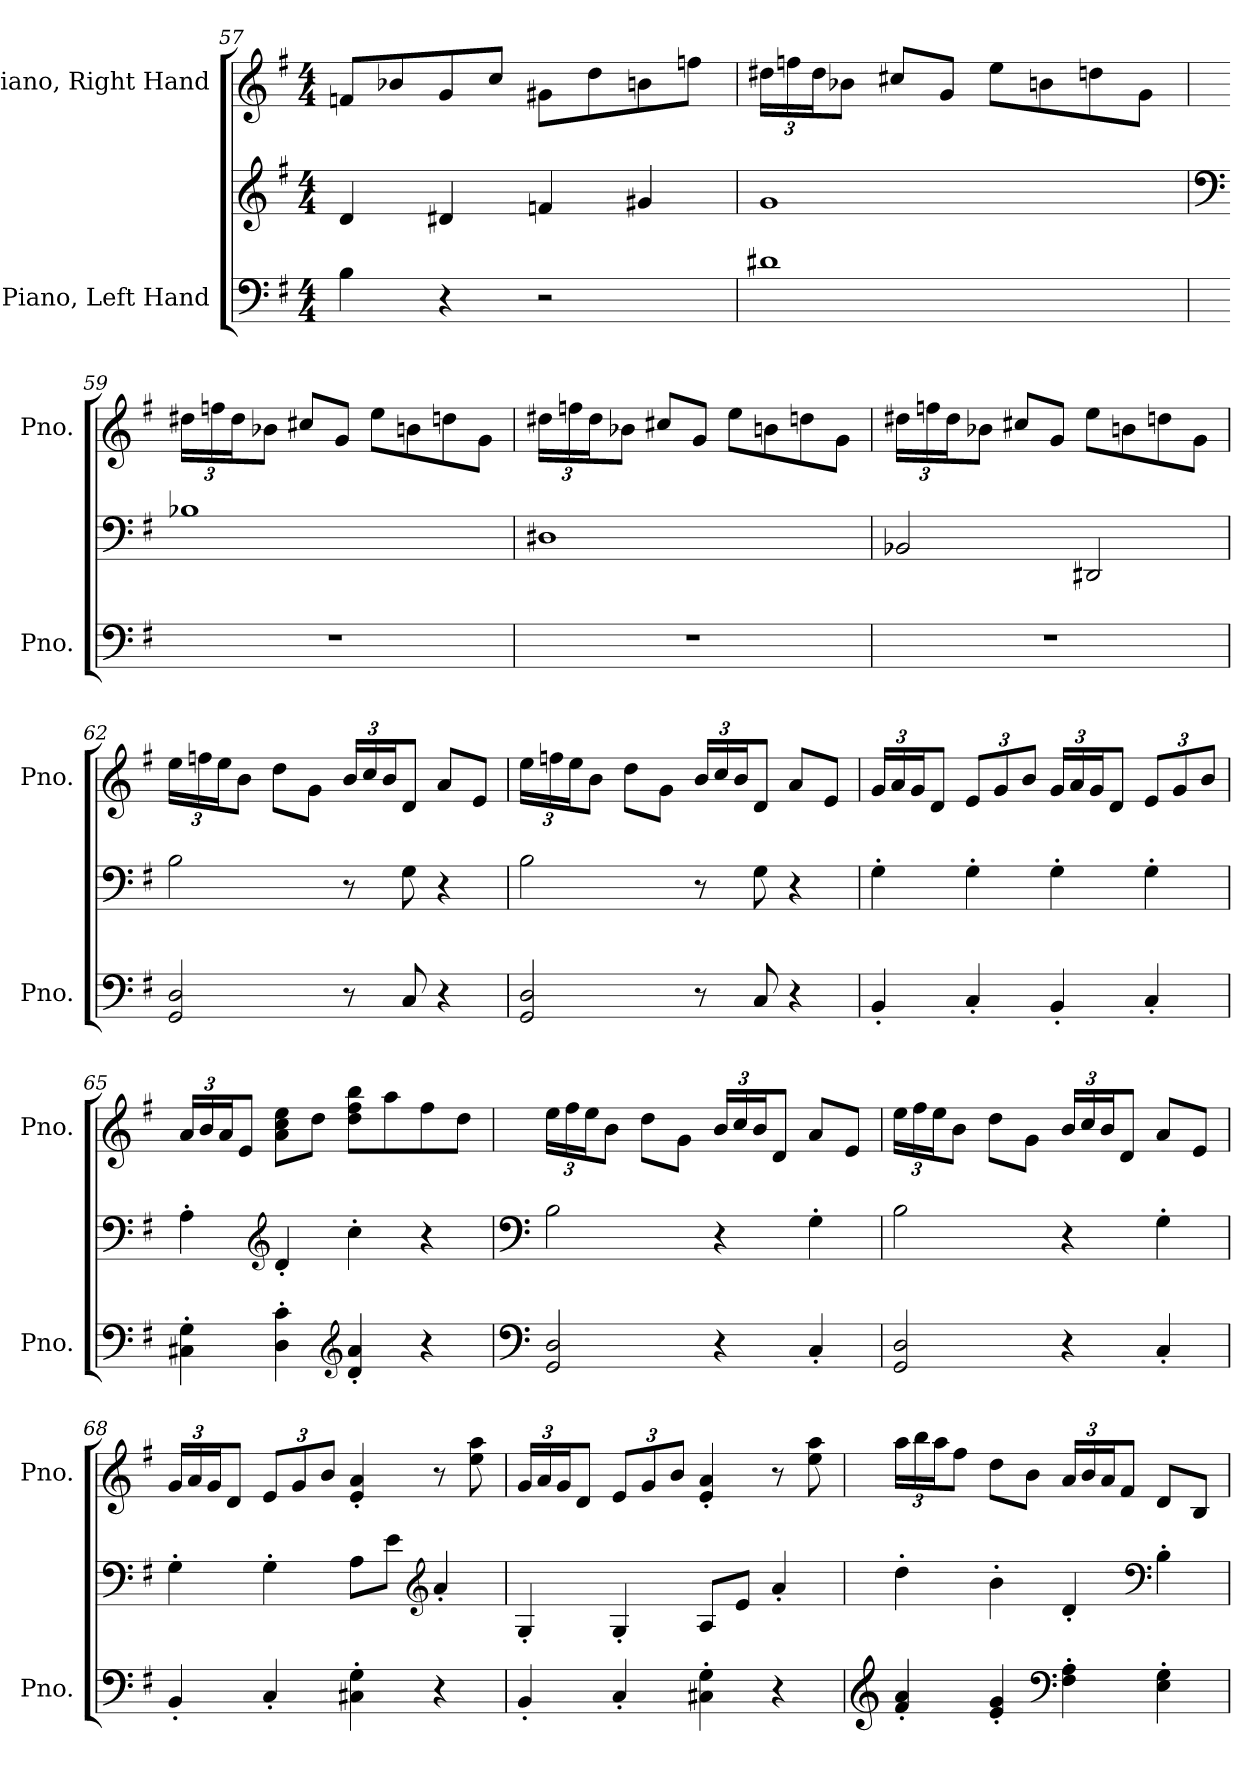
**kern	**kern	**kern
*part2	*part2	*part1
*staff3	*staff2	*staff1
*I"Piano, Left Hand	*	*I"Piano, Right Hand
*I'Pno.	*	*I'Pno.
*clefF4	*clefG2	*clefG2
*k[f#]	*k[f#]	*k[f#]
*M4/4	*M4/4	*M4/4
=57	=57	=57
4B\	4d/	8fn/L
.	.	8b-X/
4r	4d#X/	8g/
.	.	8cc/J
2r	4fn/	8g#X\L
.	.	8dd\
.	4g#X/	8bn\
.	.	8ffn\J
!!LO:PB:g=z
=58	=58	=58
*	*	*Xbrackettup
1d#X	1g	24dd#X\LL
.	.	24ffn\
.	.	24dd#\J
.	.	8b-X\J
.	.	8cc#X/L
.	.	8g/J
.	.	8ee\L
.	.	8bn\
.	.	8ddn\
.	.	8g\J
=59	=59	=59
*	*clefF4	*
1r	1B-X	24dd#X\LL
.	.	24ffn\
.	.	24dd#\J
.	.	8b-X\J
.	.	8cc#X/L
.	.	8g/J
.	.	8ee\L
.	.	8bn\
.	.	8ddn\
.	.	8g\J
!!LO:LB:g=z
=60	=60	=60
1r	1D#X	24dd#X\LL
.	.	24ffn\
.	.	24dd#\J
.	.	8b-X\J
.	.	8cc#X/L
.	.	8g/J
.	.	8ee\L
.	.	8bn\
.	.	8ddn\
.	.	8g\J
=61	=61	=61
1r	2BB-X/	24dd#X\LL
.	.	24ffn\
.	.	24dd#\J
.	.	8b-X\J
.	.	8cc#X/L
.	.	8g/J
.	2DD#X/	8ee\L
.	.	8bn\
.	.	8ddn\
.	.	8g\J
=62	=62	=62
2GG/ 2D/	2B\	24ee\LL
.	.	24ffn\
.	.	24ee\J
.	.	8b\J
.	.	8dd\L
.	.	8g\J
8r	8r	24b/LL
.	.	24cc/
.	.	24b/J
8C/	8G\	8d/J
4r	4r	8a/L
.	.	8e/J
!!LO:LB:g=z
=63	=63	=63
2GG/ 2D/	2B\	24ee\LL
.	.	24ffn\
.	.	24ee\J
.	.	8b\J
.	.	8dd\L
.	.	8g\J
8r	8r	24b/LL
.	.	24cc/
.	.	24b/J
8C/	8G\	8d/J
4r	4r	8a/L
.	.	8e/J
=64	=64	=64
4BB'/	4G'\	24g/LL
.	.	24a/
.	.	24g/J
.	.	8d/J
4C'/	4G'\	12e/L
.	.	12g/
.	.	12b/J
4BB'/	4G'\	24g/LL
.	.	24a/
.	.	24g/J
.	.	8d/J
4C'/	4G'\	12e/L
.	.	12g/
.	.	12b/J
=65	=65	=65
4C#X\' 4G\'	4A'\	24a/LL
.	.	24b/
.	.	24a/J
.	.	8e/J
*	*clefG2	*
4D\' 4c\'	4d'/	8a\ 8cc\ 8ee\L
.	.	8dd\J
*clefG2	*	*
4d/' 4a/'	4cc'\	8dd\ 8ff#\ 8bb\L
.	.	8aa\
4r	4r	8ff#\
.	.	8dd\J
!!LO:LB:g=z
=66	=66	=66
*clefF4	*clefF4	*
2GG/ 2D/	2B\	24ee\LL
.	.	24ff#\
.	.	24ee\J
.	.	8b\J
.	.	8dd\L
.	.	8g\J
4r	4r	24b/LL
.	.	24cc/
.	.	24b/J
.	.	8d/J
4C'/	4G'\	8a/L
.	.	8e/J
=67	=67	=67
2GG/ 2D/	2B\	24ee\LL
.	.	24ff#\
.	.	24ee\J
.	.	8b\J
.	.	8dd\L
.	.	8g\J
4r	4r	24b/LL
.	.	24cc/
.	.	24b/J
.	.	8d/J
4C'/	4G'\	8a/L
.	.	8e/J
=68	=68	=68
4BB'/	4G'\	24g/LL
.	.	24a/
.	.	24g/J
.	.	8d/J
4C'/	4G'\	12e/L
.	.	12g/
.	.	12b/J
4C#X\' 4G\'	8A\L	4e/' 4a/'
.	8e\J	.
*	*clefG2	*
4r	4a'/	8r
.	.	8ee\ 8aa\
!!LO:PB:g=z
=69	=69	=69
4BB'/	4G'/	24g/LL
.	.	24a/
.	.	24g/J
.	.	8d/J
4C'/	4G'/	12e/L
.	.	12g/
.	.	12b/J
4C#X\' 4G\'	8A/L	4e/' 4a/'
.	8e/J	.
4r	4a'/	8r
.	.	8ee\ 8aa\
=70	=70	=70
*clefG2	*	*
4f#/' 4a/'	4dd'\	24aa\LL
.	.	24bb\
.	.	24aa\J
.	.	8ff#\J
4e/' 4g/'	4b'\	8dd\L
.	.	8b\J
*clefF4	*	*
4F#\' 4A\'	4d'/	24a/LL
.	.	24b/
.	.	24a/J
.	.	8f#/J
*	*clefF4	*
4E\' 4G\'	4B'\	8d/L
.	.	8B/J
=	=	=
*-	*-	*-
